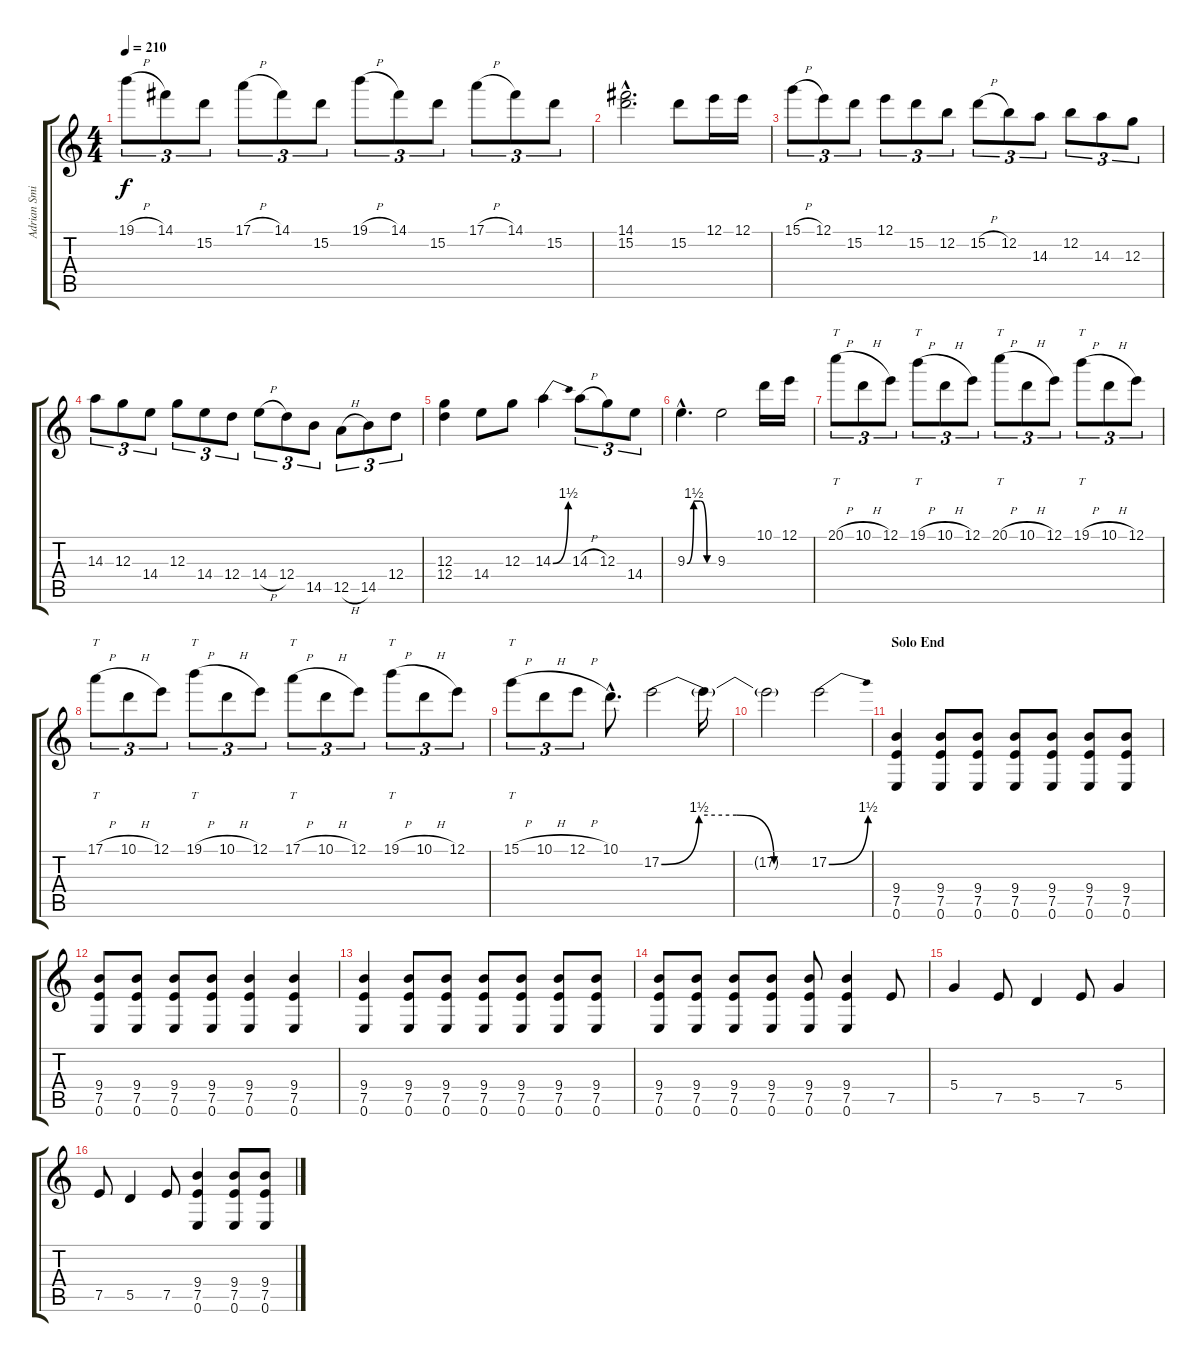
\track ("Adrian Smith" "Adrian Smi") {instrument distortionguitar}
\staff {score tabs}
\tuning (E4 B3 G3 D3 A2 E2) {hide}
\ts (4 4)
\tempo 210
\clef g2
\ks c
19.1{h}.8{tu (3 2) dy f} 14.1.8{tu (3 2)} 15.2.8{tu (3 2)} 17.1{h}.8{tu (3 2)} 14.1.8{tu (3 2)} 15.2.8{tu (3 2)} 19.1{h}.8{tu (3 2)} 14.1.8{tu (3 2)} 15.2.8{tu (3 2)} 17.1{h}.8{tu (3 2)} 14.1.8{tu (3 2)} 15.2.8{tu (3 2)} |
(14.1{hac} 15.2{hac}).2{d} 15.2.8 12.1.16 12.1.16 |
15.1{h}.8{tu (3 2)} 12.1.8{tu (3 2)} 15.2.8{tu (3 2)} 12.1.8{tu (3 2)} 15.2.8{tu (3 2)} 12.2.8{tu (3 2)} 15.2{h}.8{tu (3 2)} 12.2.8{tu (3 2)} 14.3.8{tu (3 2)} 12.2.8{tu (3 2)} 14.3.8{tu (3 2)} 12.3.8{tu (3 2)} |
14.3.8{tu (3 2)} 12.3.8{tu (3 2)} 14.4.8{tu (3 2)} 12.3.8{tu (3 2)} 14.4.8{tu (3 2)} 12.4.8{tu (3 2)} 14.4{h}.8{tu (3 2)} 12.4.8{tu (3 2)} 14.5.8{tu (3 2)} 12.5{h}.8{tu (3 2)} 14.5.8{tu (3 2)} 12.4.8{tu (3 2)} |
(12.3 12.4).4 14.4.8 12.3.8 14.3{be (bend 0 0 60 6)}.4 14.3{h}.8{tu (3 2)} 12.3.8{tu (3 2)} 14.4.8{tu (3 2)} |
9.3{be (custom 0 0 15 6 30 6 45 0 60 0) hac}.4{d} 9.3.2 10.1.16 12.1.16 |
20.1{h}.8{tt tu (3 2)} 10.1{h}.8{tu (3 2)} 12.1.8{tu (3 2)} 19.1{h}.8{tt tu (3 2)} 10.1{h}.8{tu (3 2)} 12.1.8{tu (3 2)} 20.1{h}.8{tt tu (3 2)} 10.1{h}.8{tu (3 2)} 12.1.8{tu (3 2)} 19.1{h}.8{tt tu (3 2)} 10.1{h}.8{tu (3 2)} 12.1.8{tu (3 2)} |
17.1{h}.8{tt tu (3 2)} 10.1{h}.8{tu (3 2)} 12.1.8{tu (3 2)} 19.1{h}.8{tt tu (3 2)} 10.1{h}.8{tu (3 2)} 12.1.8{tu (3 2)} 17.1{h}.8{tt tu (3 2)} 10.1{h}.8{tu (3 2)} 12.1.8{tu (3 2)} 19.1{h}.8{tt tu (3 2)} 10.1{h}.8{tu (3 2)} 12.1.8{tu (3 2)} |
15.1{h}.8{tt tu (3 2)} 10.1{h}.8{tu (3 2)} 12.1{h}.8{tu (3 2)} 10.1{hac}.8{d} 17.2{be (custom 0 0 15 6 30 6 45 0 60 0)}.2 17.2{t}.16 |
17.2{t}.2 17.2{be (bend 0 0 60 6)}.2 |
\section ("" "Solo End")
(9.4 7.5 0.6).4 (9.4 7.5 0.6).8 (9.4 7.5 0.6).8 (9.4 7.5 0.6).8 (9.4 7.5 0.6).8 (9.4 7.5 0.6).8 (9.4 7.5 0.6).8 |
(9.4 7.5 0.6).8 (9.4 7.5 0.6).8 (9.4 7.5 0.6).8 (9.4 7.5 0.6).8 (9.4 7.5 0.6).4 (9.4 7.5 0.6).4 |
(9.4 7.5 0.6).4 (9.4 7.5 0.6).8 (9.4 7.5 0.6).8 (9.4 7.5 0.6).8 (9.4 7.5 0.6).8 (9.4 7.5 0.6).8 (9.4 7.5 0.6).8 |
(9.4 7.5 0.6).8 (9.4 7.5 0.6).8 (9.4 7.5 0.6).8 (9.4 7.5 0.6).8 (9.4 7.5 0.6).8 (9.4 7.5 0.6).4 7.5.8 |
5.4.4 7.5.8 5.5.4 7.5.8 5.4.4 |
7.5.8 5.5.4 7.5.8 (9.4 7.5 0.6).4 (9.4 7.5 0.6).8 (9.4 7.5 0.6).8
